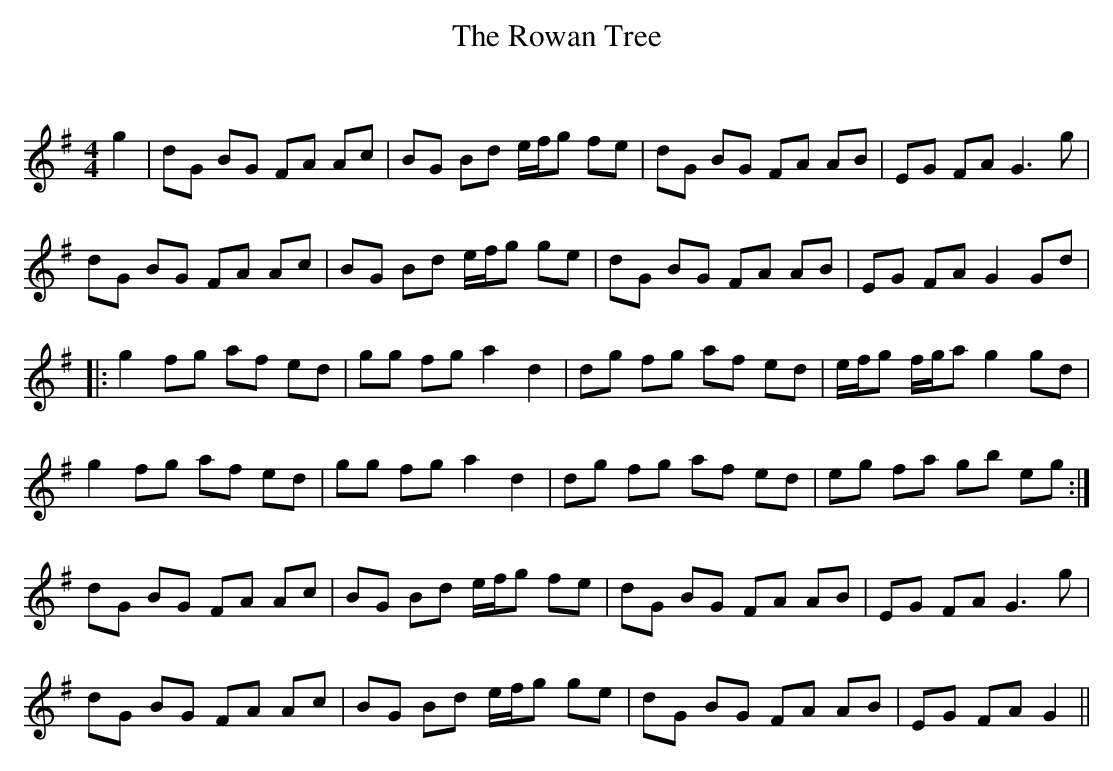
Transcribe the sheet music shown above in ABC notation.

X:1
T: The Rowan Tree
C:
Q: 232
K:G
M:4/4
L:1/8
g2|dG BG FA Ac|BG Bd e1/2f1/2g fe|dG BG FA AB|EG FA G3g|
dG BG FA Ac|BG Bd e1/2f1/2g ge|dG BG FA AB|EG FA G2 Gd|
|:g2 fg af ed|gg fg a2 d2|dg fg af ed|e1/2f1/2g f1/2g1/2a g2 gd|
g2 fg af ed|gg fg a2 d2|dg fg af ed|eg fa gb eg:|
dG BG FA Ac|BG Bd e1/2f1/2g fe|dG BG FA AB|EG FA G3g|
dG BG FA Ac|BG Bd e1/2f1/2g ge|dG BG FA AB|EG FA G2||
